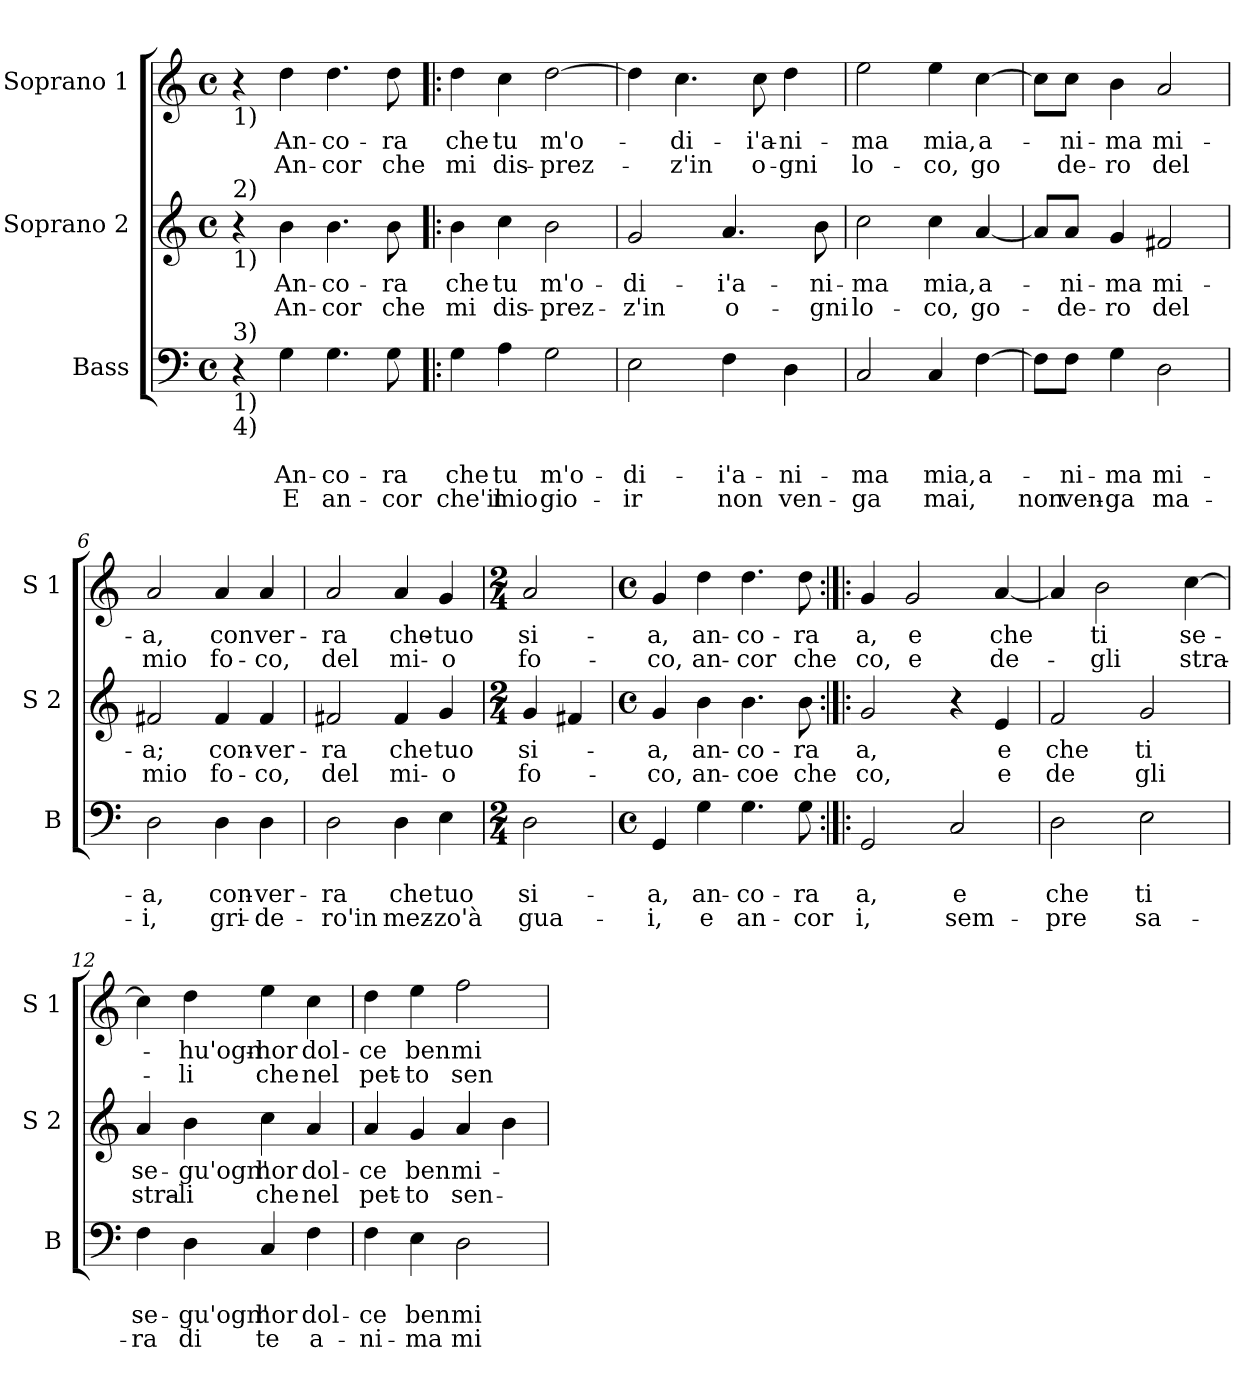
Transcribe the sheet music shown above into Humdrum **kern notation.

**kern	**text	**text	**text	**kern	**text	**text	**kern	**text	**text
*part3	*part3	*part3	*part3	*part2	*part2	*part2	*part1	*part1	*part1
*staff3	*staff3	*staff3	*staff3	*staff2	*staff2	*staff2	*staff1	*staff1	*staff1
*I"Bass	*	*	*	*I"Soprano 2	*	*	*I"Soprano 1	*	*
*I'B	*	*	*	*I'S 2	*	*	*I'S 1	*	*
*clefF4	*	*	*	*clefG2	*	*	*clefG2	*	*
*k[]	*	*	*	*k[]	*	*	*k[]	*	*
*C:	*	*	*	*C:	*	*	*C:	*	*
*M4/4	*	*	*	*M4/4	*	*	*M4/4	*	*
*met(c)	*	*	*	*met(c)	*	*	*met(c)	*	*
=1	=1	=1	=1	=1	=1	=1	=1	=1	=1
!	!	!	!	!	!	!	!LO:TX:b:t=1)	!	!
!	!	!	!	!LO:TX:a:t=2)	!	!	!	!	!
!	!	!	!	!LO:TX:b:t=1)	!	!	!	!	!
!LO:TX:a:t=3)	!	!	!	!	!	!	!	!	!
!LO:TX:b:t=1)	!	!	!	!	!	!	!	!	!
!LO:TX:b:t=4)	!	!	!	!	!	!	!	!	!
4r	.	.	.	4r	.	.	4r	.	.
!	!	!LO:LY:b	!LO:LY:b	!	!LO:LY:b	!LO:LY:b	!	!LO:LY:b	!LO:LY:b
4G\	.	An-	E	4b\	An-	An-	4dd\	An-	An-
!	!	!LO:LY:b	!LO:LY:b	!	!LO:LY:b	!LO:LY:b	!	!LO:LY:b	!LO:LY:b
4.G\	.	-co-	an-	4.b\	-co-	-cor	4.dd\	-co-	-cor
!	!	!LO:LY:b	!LO:LY:b	!	!LO:LY:b	!LO:LY:b	!	!LO:LY:b	!LO:LY:b
8G\	.	-ra	-cor	8b\	-ra	che	8dd\	-ra	che
=2!|:	=2!|:	=2!|:	=2!|:	=2!|:	=2!|:	=2!|:	=2!|:	=2!|:	=2!|:
!	!	!LO:LY:b	!LO:LY:b	!	!LO:LY:b	!LO:LY:b	!	!LO:LY:b	!LO:LY:b
4G\	.	che	che'il	4b\	che	mi	4dd\	che	mi
!	!	!LO:LY:b	!LO:LY:b	!	!LO:LY:b	!LO:LY:b	!	!LO:LY:b	!LO:LY:b
4A\	.	tu	mio	4cc\	tu	dis-	4cc\	tu	dis-
!	!	!LO:LY:b	!LO:LY:b	!	!LO:LY:b	!LO:LY:b	!	!LO:LY:b	!LO:LY:b
2G\	.	m'o-	gio-	2b\	m'o-	-prez-	[2dd\	m'o-	-prez-
=3	=3	=3	=3	=3	=3	=3	=3	=3	=3
!	!	!LO:LY:b	!LO:LY:b	!	!LO:LY:b	!LO:LY:b	!	!	!
2E\	.	-di-	-ir	2g/	-di-	-z'in	4dd\]	.	.
!	!	!	!	!	!	!	!	!LO:LY:b	!LO:LY:b
.	.	.	.	.	.	.	4.cc\	-di-	-z'in
!	!	!LO:LY:b	!LO:LY:b	!	!LO:LY:b	!LO:LY:b	!	!	!
4F\	.	-i'a-	non	4.a/	-i'a-	o-	.	.	.
!	!	!	!	!	!	!	!	!LO:LY:b	!LO:LY:b
.	.	.	.	.	.	.	8cc\	-i'a-	o-
!	!	!LO:LY:b	!LO:LY:b	!	!	!	!	!LO:LY:b	!LO:LY:b
4D\	.	-ni-	ven-	.	.	.	4dd\	-ni-	-gni
!	!	!	!	!	!LO:LY:b	!LO:LY:b	!	!	!
.	.	.	.	8b\	-ni-	-gni	.	.	.
=4	=4	=4	=4	=4	=4	=4	=4	=4	=4
!	!	!LO:LY:b	!LO:LY:b	!	!LO:LY:b	!LO:LY:b	!	!LO:LY:b	!LO:LY:b
2C/	.	-ma	-ga	2cc\	-ma	lo-	2ee\	-ma	lo-
!	!	!LO:LY:b	!LO:LY:b	!	!LO:LY:b	!LO:LY:b	!	!LO:LY:b	!LO:LY:b
4C/	.	mia,	mai,	4cc\	mia,	-co,	4ee\	mia,	-co,
!	!	!LO:LY:b	!	!	!LO:LY:b	!LO:LY:b	!	!LO:LY:b	!LO:LY:b
[4F\	.	a-	.	[4a/	a-	go-	[4cc\	a-	go
=5	=5	=5	=5	=5	=5	=5	=5	=5	=5
!	!	!	!LO:LY:b	!	!	!	!	!	!
8F\L]	.	.	non	8a/L]	.	.	8cc\L]	.	.
!	!	!LO:LY:b	!LO:LY:b	!	!LO:LY:b	!LO:LY:b	!	!LO:LY:b	!LO:LY:b
8F\J	.	-ni-	ven-	8a/J	-ni-	-de-	8cc\J	-ni-	de-
!	!	!LO:LY:b	!LO:LY:b	!	!LO:LY:b	!LO:LY:b	!	!LO:LY:b	!LO:LY:b
4G\	.	-ma	-ga	4g/	-ma	-ro	4b\	-ma	-ro
!	!	!LO:LY:b	!LO:LY:b	!	!LO:LY:b	!LO:LY:b	!	!LO:LY:b	!LO:LY:b
2D\	.	mi-	ma-	2f#X/	mi-	del	2a/	mi-	del
!!LO:LB:g=z
=6	=6	=6	=6	=6	=6	=6	=6	=6	=6
!	!	!LO:LY:b	!LO:LY:b	!	!LO:LY:b	!LO:LY:b	!	!LO:LY:b	!LO:LY:b
2D\	.	-a,	-i,	2f#X/	-a;	mio	2a/	-a,	mio
!	!	!LO:LY:b	!LO:LY:b	!	!LO:LY:b	!LO:LY:b	!	!LO:LY:b	!LO:LY:b
4D\	.	con-	gri-	4f#/	con-	fo-	4a/	con	fo-
!	!	!LO:LY:b	!LO:LY:b	!	!LO:LY:b	!LO:LY:b	!	!LO:LY:b	!LO:LY:b
4D\	.	-ver-	-de-	4f#/	-ver-	-co,	4a/	ver-	-co,
=7	=7	=7	=7	=7	=7	=7	=7	=7	=7
!	!	!LO:LY:b	!LO:LY:b	!	!LO:LY:b	!LO:LY:b	!	!LO:LY:b	!LO:LY:b
2D\	.	-ra	-ro'in	2f#X/	-ra	del	2a/	-ra	del
!	!	!LO:LY:b	!LO:LY:b	!	!LO:LY:b	!LO:LY:b	!	!LO:LY:b	!LO:LY:b
4D\	.	che	mez-	4f#/	che	mi-	4a/	che-	mi-
!	!	!LO:LY:b	!LO:LY:b	!	!LO:LY:b	!LO:LY:b	!	!LO:LY:b	!LO:LY:b
4E\	.	tuo	-zo'à	4g/	tuo	-o	4g/	-tuo	-o
=8	=8	=8	=8	=8	=8	=8	=8	=8	=8
*M2/4	*	*	*	*M2/4	*	*	*M2/4	*	*
!	!	!LO:LY:b	!LO:LY:b	!	!LO:LY:b	!LO:LY:b	!	!LO:LY:b	!LO:LY:b
2D\	.	si-	gua-	4g/	si-	fo-	2a/	si-	fo-
.	.	.	.	4f#X/	.	.	.	.	.
=9	=9	=9	=9	=9	=9	=9	=9	=9	=9
*M4/4	*	*	*	*M4/4	*	*	*M4/4	*	*
*met(c)	*	*	*	*met(c)	*	*	*met(c)	*	*
!	!	!LO:LY:b	!LO:LY:b	!	!LO:LY:b	!LO:LY:b	!	!LO:LY:b	!LO:LY:b
4GG/	.	-a,	-i,	4g/	-a,	-co,	4g/	-a,	-co,
!	!	!LO:LY:b	!LO:LY:b	!	!LO:LY:b	!LO:LY:b	!	!LO:LY:b	!LO:LY:b
4G\	.	an-	e	4b\	an-	an-	4dd\	an-	an-
!	!	!LO:LY:b	!LO:LY:b	!	!LO:LY:b	!LO:LY:b	!	!LO:LY:b	!LO:LY:b
4.G\	.	-co-	an-	4.b\	-co-	-coe	4.dd\	-co-	-cor
!	!	!LO:LY:b	!LO:LY:b	!	!LO:LY:b	!LO:LY:b	!	!LO:LY:b	!LO:LY:b
8G\	.	-ra	-cor	8b\	-ra	che	8dd\	-ra	che
=10:|!|:	=10:|!|:	=10:|!|:	=10:|!|:	=10:|!|:	=10:|!|:	=10:|!|:	=10:|!|:	=10:|!|:	=10:|!|:
!	!	!LO:LY:b	!LO:LY:b	!	!LO:LY:b	!LO:LY:b	!	!LO:LY:b	!LO:LY:b
2GG/	.	a,	i,	2g/	a,	co,	4g/	a,	co,
!	!	!	!	!	!	!	!	!LO:LY:b	!LO:LY:b
.	.	.	.	.	.	.	2g/	e	e
!	!	!LO:LY:b	!LO:LY:b	!	!	!	!	!	!
2C/	.	e	sem-	4r	.	.	.	.	.
!	!	!	!	!	!LO:LY:b	!LO:LY:b	!	!LO:LY:b	!LO:LY:b
.	.	.	.	4e/	e	e	[4a/	che	de-
!!LO:PB:g=z
=11	=11	=11	=11	=11	=11	=11	=11	=11	=11
!	!	!LO:LY:b	!LO:LY:b	!	!LO:LY:b	!LO:LY:b	!	!	!
2D\	.	che	-pre	2f/	che	de	4a/]	.	.
!	!	!	!	!	!	!	!	!LO:LY:b	!LO:LY:b
.	.	.	.	.	.	.	2b\	ti	-gli
!	!	!LO:LY:b	!LO:LY:b	!	!LO:LY:b	!LO:LY:b	!	!	!
2E\	.	ti	sa-	2g/	ti	gli	.	.	.
!	!	!	!	!	!	!	!	!LO:LY:b	!LO:LY:b
.	.	.	.	.	.	.	[4cc\	se-	stra-
=12	=12	=12	=12	=12	=12	=12	=12	=12	=12
!	!	!LO:LY:b	!LO:LY:b	!	!LO:LY:b	!LO:LY:b	!	!	!
4F\	.	se-	-ra	4a/	se-	stra-	4cc\]	.	.
!	!	!LO:LY:b	!LO:LY:b	!	!LO:LY:b	!LO:LY:b	!	!LO:LY:b	!LO:LY:b
4D\	.	-gu'ogn'	di	4b\	-gu'ogn'	-li	4dd\	-hu'ogn-	-li
!	!	!LO:LY:b	!LO:LY:b	!	!LO:LY:b	!LO:LY:b	!	!LO:LY:b	!LO:LY:b
4C/	.	hor	te	4cc\	hor	che	4ee\	-hor	che
!	!	!LO:LY:b	!LO:LY:b	!	!LO:LY:b	!LO:LY:b	!	!LO:LY:b	!LO:LY:b
4F\	.	dol-	a-	4a/	dol-	nel	4cc\	dol-	nel
=13	=13	=13	=13	=13	=13	=13	=13	=13	=13
!	!	!LO:LY:b	!LO:LY:b	!	!LO:LY:b	!LO:LY:b	!	!LO:LY:b	!LO:LY:b
4F\	.	-ce	-ni-	4a/	-ce	pet-	4dd\	-ce	pet-
!	!	!LO:LY:b	!LO:LY:b	!	!LO:LY:b	!LO:LY:b	!	!LO:LY:b	!LO:LY:b
4E\	.	ben	-ma	4g/	ben	-to	4ee\	ben	-to
!	!	!LO:LY:b	!LO:LY:b	!	!LO:LY:b	!LO:LY:b	!	!LO:LY:b	!LO:LY:b
2D\	.	mi-	mi-	4a/	mi-	sen-	2ff\	mi-	sen-
.	.	.	.	4b\	.	.	.	.	.
=	=	=	=	=	=	=	=	=	=
*-	*-	*-	*-	*-	*-	*-	*-	*-	*-
